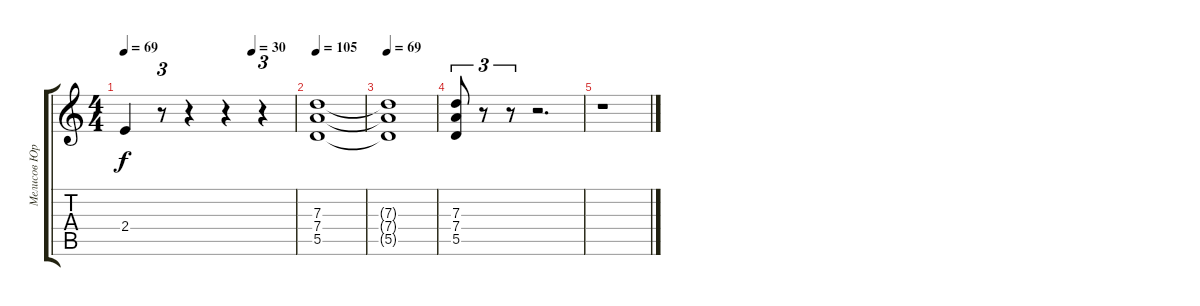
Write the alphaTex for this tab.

\track ("Мелисов Юрий" "Мелисов Юр") {instrument distortionguitar}
\staff {score tabs}
\tuning (E4 B3 G3 D3 A2 E2) {hide}
\ts (4 4)
\tempo 69
\tempo (30 0.75)
\clef g2
\ks c
2.4{t}.4{dy f} r.8{tu (3 2)} r.4 r.4 r.4{tu (3 2)} |
\tempo 120
\tempo 105
(7.3 7.4 5.5).1 |
\tempo 69
(7.3{t} 7.4{t} 5.5{t}).1 |
(7.3 7.4 5.5).8{tu (3 2)} r.8{tu (3 2)} r.8{tu (3 2)} r.2{d} |
r.1
